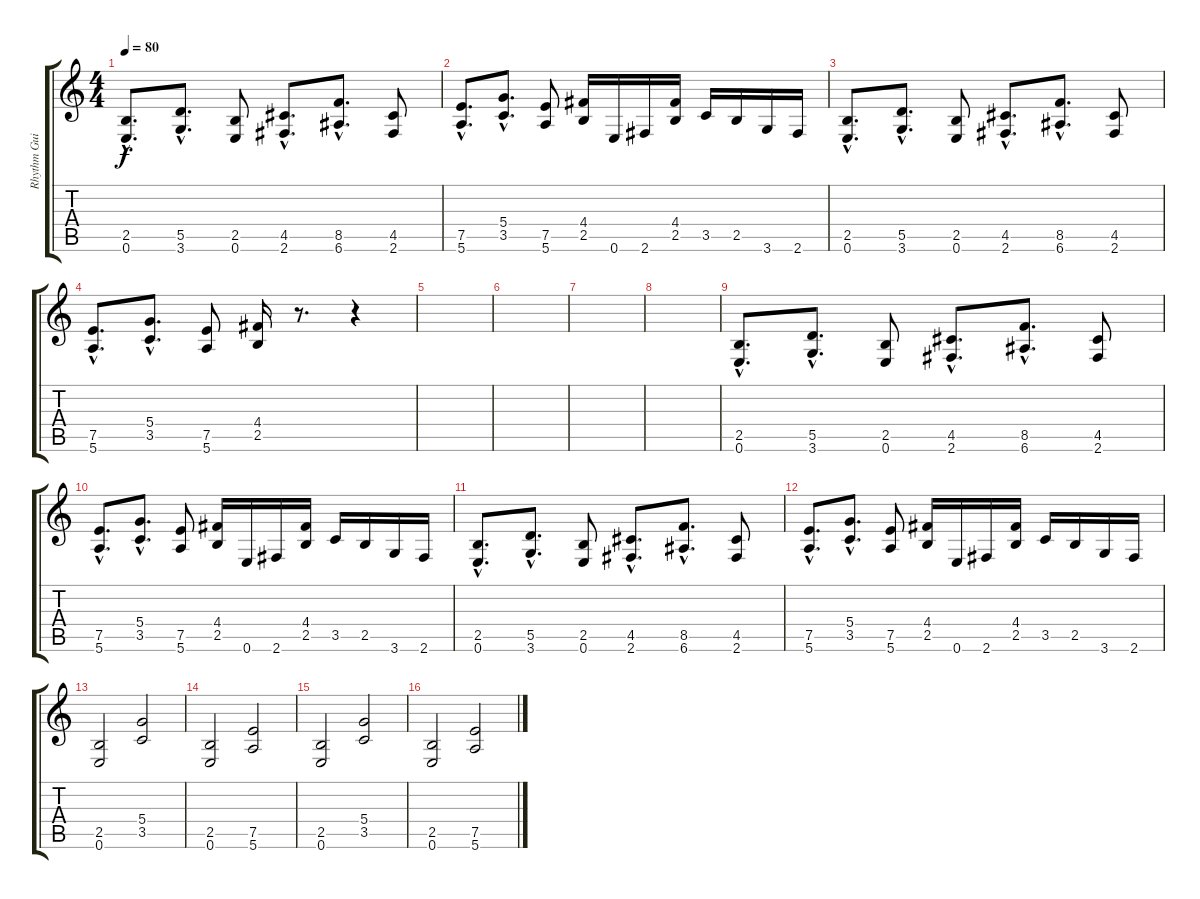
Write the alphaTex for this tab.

\track ("Rhythm Guitar" "Rhythm Gui") {instrument distortionguitar}
\staff {score tabs}
\tuning (E4 B3 G3 D3 A2 E2) {hide}
\ts (4 4)
\tempo 80
\clef g2
\ks c
(2.5{hac} 0.6{hac}).8{d dy f} (5.5{hac} 3.6{hac}).8{d} (2.5 0.6).8 (4.5{hac} 2.6{hac}).8{d} (8.5{hac} 6.6{hac}).8{d} (4.5 2.6).8 |
(7.5{hac} 5.6{hac}).8{d} (5.4{hac} 3.5{hac}).8{d} (7.5 5.6).8 (4.4 2.5).16 0.6.16 2.6.16 (4.4 2.5).16 3.5.16 2.5.16 3.6.16 2.6.16 |
(2.5{hac} 0.6{hac}).8{d} (5.5{hac} 3.6{hac}).8{d} (2.5 0.6).8 (4.5{hac} 2.6{hac}).8{d} (8.5{hac} 6.6{hac}).8{d} (4.5 2.6).8 |
(7.5{hac} 5.6{hac}).8{d} (5.4{hac} 3.5{hac}).8{d} (7.5 5.6).8 (4.4 2.5).16 r.8{d} r.4 |
|
|
|
|
(2.5{hac} 0.6{hac}).8{d} (5.5{hac} 3.6{hac}).8{d} (2.5 0.6).8 (4.5{hac} 2.6{hac}).8{d} (8.5{hac} 6.6{hac}).8{d} (4.5 2.6).8 |
(7.5{hac} 5.6{hac}).8{d} (5.4{hac} 3.5{hac}).8{d} (7.5 5.6).8 (4.4 2.5).16 0.6.16 2.6.16 (4.4 2.5).16 3.5.16 2.5.16 3.6.16 2.6.16 |
(2.5{hac} 0.6{hac}).8{d} (5.5{hac} 3.6{hac}).8{d} (2.5 0.6).8 (4.5{hac} 2.6{hac}).8{d} (8.5{hac} 6.6{hac}).8{d} (4.5 2.6).8 |
(7.5{hac} 5.6{hac}).8{d} (5.4{hac} 3.5{hac}).8{d} (7.5 5.6).8 (4.4 2.5).16 0.6.16 2.6.16 (4.4 2.5).16 3.5.16 2.5.16 3.6.16 2.6.16 |
(2.5 0.6).2 (5.4 3.5).2 |
(2.5 0.6).2 (7.5 5.6).2 |
(2.5 0.6).2 (5.4 3.5).2 |
(2.5 0.6).2 (7.5 5.6).2
